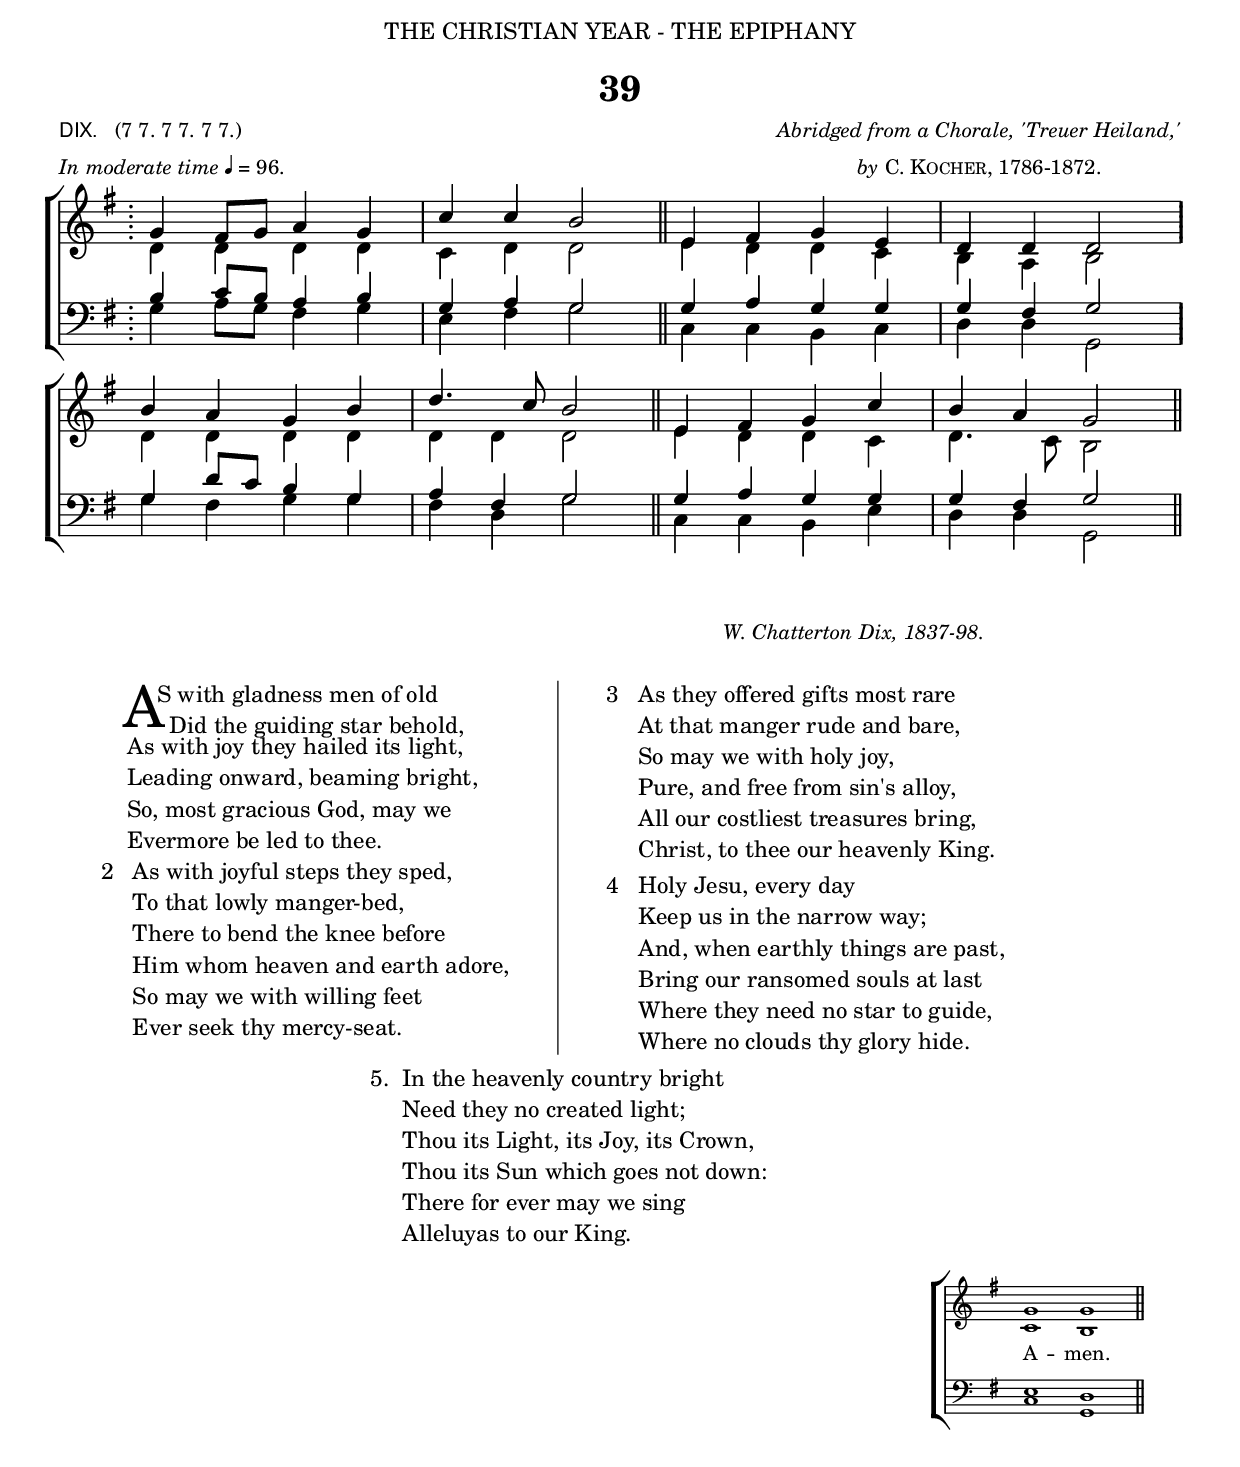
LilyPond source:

%%% 092.png
%%%Hymn 39 Dix "As with Gladness Men of Old"
%%% Version 2 Reset fonts

\version "2.10"

\header {
  dedication = \markup { \center-align { "THE CHRISTIAN YEAR - THE EPIPHANY"
		\hspace #0.1 }}	
  title = "39"
  meter = \markup { \small { \column {  \line { \sans {"DIX."} \hspace #1 \roman {"(7 7. 7 7. 7 7.)"}} 	          
	  \line { \italic {In moderate time} \fontsize #-5 \general-align #Y #DOWN \note #"4" #1 = 96.} } } }
  arranger = \markup { \small { \center-align { 
		 \line{ \italic {"Abridged from a Chorale, 'Treuer Heiland,'" } }
                 \line { \italic "by" \smallCaps "C. Kocher, 1786-1872."}}}}
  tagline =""
}

%%%%%%%%%%%%%%%%%%%%%%%%%%%%%%%%%%%%macros

%%prints a repeat sign glyph comprising 4 dots and two thin bars
fdendrepeat = {\once \override Staff.BarLine #'stencil = #ly:text-interface::print 
	\once \override Staff.BarLine #'text = \markup  {  \line { \raise #1.4 \override #'(baseline-skip . 1.0)  \column { \with-color #black {  \fontsize #2 . \fontsize #2 . \fontsize #2 . \fontsize #2 .} }
	                                                  \hspace #-1 \filled-box #'(0 . 0.15) #'(-2 . 2) #0
							  \hspace #-0.9 \filled-box #'(0 . 0.15) #'(-2 . 2) #0
	
	} }	
        \bar "||"} 

%%prints a repeat sign glyph comprising 4 dots. Used only to begin a repeat at the start of a piece where \bar ":" does not work	
fdstartrepeat =  {\once \override Staff.BarLine #'stencil = #ly:text-interface::print 
	          \once \override Staff.BarLine #'text = \markup  { \line { \hspace #0 \override #'(baseline-skip . 1.0) 
	                                                 \raise #1.4 \column { \with-color #black { 
							                \fontsize #2 . \fontsize #2 . \fontsize #2 . \fontsize #2 .} }
	          } }	
                 \bar "|:"}

%%%%%%%%%%%%%%%%%%%%%%%%%%%%%%%% end of macro definitions


global = {
 \time 4/4
 \key g\major 
 \set Staff.midiInstrument = "church organ" 
}


soprano = \relative c' { 
  \fdstartrepeat g'4 fis8 g8 a4 g4 | c4 c4 b2 \bar "||" e,4 fis4 g4 e4 | d4 d4 d2 \fdendrepeat |  \break
  b'4 a4 g4 b4 | d4. c8 b2 \bar "||" e,4 fis4 g4 c4 | b4 a4 g2 \bar "||"
}


alto = \relative c' {
  \fdstartrepeat d4 d4 d4 d4 | c4 d4 d2 \bar "||" e4 d4 d4 c4 | b4 a4 b2 \fdendrepeat | 
  d4 d4 d4 d4 | d4 d4 d2 | e4 d4 d4 c4 | d4. c8 b2 \bar "||"
}


tenor = \relative c { \clef bass
  \fdstartrepeat b'4 c8 b8 a4 b4 | g4 a4 g2 \bar "||" g4 a4 g4 g4 | g4 fis4 g2 \fdendrepeat | 
  g4 d'8 c8 b4 g4 | a4 fis4 g2 | g4 a4 g4 g4 | g4 fis4 g2 \bar "||"
}


bass = \relative c { \clef bass
  \fdstartrepeat g'4 a8 g8 fis4 g4 | e4 fis4 g2 \bar "||" c,4 c4 b4 c4 | d4 d4 g,2 \fdendrepeat | 
  g'4 fis4 g4 g4 | fis4 d4 g2 | c,4 c4 b4 e4 | d4 d4 g,2 \bar "||"
}


#(ly:set-option 'point-and-click #f)

\paper {
  #(set-paper-size "a4")
  top-margin = 2\mm
  bottom-margin = 3\mm
  print-page-number = ##f
  between-system-space = #2
  ragged-last-bottom = ##t
  ragged-bottom = ##t
}

\book{

\score{
\new ChoirStaff	
 <<

	\context Staff = upper << 
	\context Voice = sopranos { \voiceOne \global \soprano }
	\context Voice = altos    {\voiceTwo \global \alto }
	                      >>
        
	\context Staff = lower <<
	\context Voice = tenors { \voiceOne \global \tenor }
	\context Voice = basses { \voiceTwo \global \bass }
			        >> 
			      

 >>
\layout {
		indent=0
		\context { \Score \remove "Bar_number_engraver" }
		\context { \Staff \remove "Time_signature_engraver" }
		\context { \Score \remove "Mark_engraver"  }
                \context { \Staff \consists "Mark_engraver"  }
	}
	
} %%score bracket


\markup { \hspace #4   %%add space as necc. to center the column
          \column { %% super column of everything
	    \line { \hspace #60 \small \italic {W. Chatterton Dix, 1837-98.}}
	    \line { %% a master line of 3 columns
              \column { %% column 1
	      \hspace #0.2 % adds vertical spacing between verses
          \column {
		  \line { \hspace #2.2 \column { \lower #2.4 \fontsize #8 "A" }   %%Drop Cap goes here
			 \hspace #-1.4    %% adjust this if other letters are too far from Drop Cap
			\column  { \raise #0.0 "S with gladness men of old" "  Did the guiding star behold," } }          
	          \line { \hspace #2.5  %%adjust hspace until this line left edge is flush with Drop Cap
			\lower  #1.56  %%adjust this until the line spacing looks right
			\column {   
				"As with joy they hailed its light,"
				"Leading onward, beaming bright,"
				"So, most gracious God, may we"
				"Evermore be led to thee."
			  		}}
	           } %% finish stanza 1
		  
		   \hspace #0.2 % adds vertical spacing between verses
		   \line { "2  "
		       \column {	     
			       "As with joyful steps they sped,"
			       "To that lowly manger-bed,"
			       "There to bend the knee before"
			       "Him whom heaven and earth adore,"
			       "So may we with willing feet"
			       "Ever seek thy mercy-seat."
		   }}
		       }  %% finish Page column 1
		
	\hspace #4 %%adds horizontal space columns 1 and 2   
			   
	\column { \filled-box #'(0.0 . 0.1) #'( -37 . -1) #0 }       %%Column 2. This is the line dviding the columns 1 and 3. 
			   	   
	\hspace #4 %%adds horizontal space between columns 2 and 3
	   
	\column { %%start page column 3		
		\hspace #0.1 % adds vertical spacing between verses
		\line { "3  "
		    \column {	     
			    "As they offered gifts most rare"
			    "At that manger rude and bare,"
			    "So may we with holy joy,"
			    "Pure, and free from sin's alloy,"
			    "All our costliest treasures bring,"
			    "Christ, to thee our heavenly King."	   
	   }} 
	   	\hspace #0.1 % adds vertical spacing between verses
		\line { "4  "
		    \column {    
			    "Holy Jesu, every day"
			    "Keep us in the narrow way;"
			    "And, when earthly things are past,"
			    "Bring our ransomed souls at last"
			    "Where they need no star to guide,"
			    "Where no clouds thy glory hide."
 	   }}  
  
	  } %% end column 3
	  } %% master line bracket
	  
	  \hspace #0.2
	  \line { \hspace #26 "5. "
             \column {    
		     "In the heavenly country bright"
		     "Need they no created light;"
		     "Thou its Light, its Joy, its Crown,"
		     "Thou its Sun which goes not down:"
		     "There for ever may we sing"
		     "Alleluyas to our King."
 	   }} %% end last stanza
          } %% page super column bracket
} %%markup bracket



%%%%%%%%%%%%%%%% This next section of code is for
%%%%%%%%%%%%%%%% unfolding the repeats and generating the midi
%%%%%%%%%%%%%%%% Not needed for visual layout
                

\score { 
\new ChoirStaff 
<<

\new Staff = "soprano" {\relative c' {\clef treble \global  \set Staff.midiInstrument = "church organ"
  \unfoldRepeats  { \repeat volta 2 {g'4 fis8 g8 a4 g4 | c4 c4 b2 \bar "||" e,4 fis4 g4 e4 | d4 d4 d2 | }} \break
  b'4 a4 g4 b4 | d4. c8 b2 \bar "||" e,4 fis4 g4 c4 | b4 a4 g2 \bar "||"
}
}

\new Staff = "alto" {\relative c' {\clef treble \global  \set Staff.midiInstrument = "church organ"
  \unfoldRepeats {  \repeat volta 2 { d4 d4 d4 d4 | c4 d4 d2 \bar "||" e4 d4 d4 c4 | b4 a4 b2 | }}
  d4 d4 d4 d4 | d4 d4 d2 | e4 d4 d4 c4 | d4. c8 b2 \bar "||"
}	
}

\new Staff = "tenor" { \relative c {\clef bass \global  \set Staff.midiInstrument = "church organ"
  \unfoldRepeats { \repeat volta 2 { b'4 c8 b8 a4 b4 | g4 a4 g2 \bar "||" g4 a4 g4 g4 | g4 fis4 g2 | } }
  g4 d'8 c8 b4 g4 | a4 fis4 g2 | g4 a4 g4 g4 | g4 fis4 g2 \bar "||"
} 
}


\new Staff = "bass" { \relative c { \clef bass \global  \set Staff.midiInstrument = "church organ"
  \unfoldRepeats { \repeat volta 2 { g'4 a8 g8 fis4 g4 | e4 fis4 g2 \bar "||" c,4 c4 b4 c4 | d4 d4 g,2 | } }
  g'4 fis4 g4 g4 | fis4 d4 g2 | c,4 c4 b4 e4 | d4 d4 g,2 \bar "||"
}
}


>>
	
\midi { 
   \context {
       \Score 
       tempoWholesPerMinute = #(ly:make-moment 96 4)
            }
       }

} %% midi score bracket

%% Amen score block
\score{
  \new ChoirStaff
   <<
        \context Staff = upper \with { fontSize = #-3  \override StaffSymbol #'staff-space = #(magstep -2) }  
	                     << 
	\context Voice = "sopranos" { \relative c' { \time 4/2 \key g\major \set Staff.midiInstrument = "church organ" 
		                                     \voiceOne g'1 g1 \bar "||"
 }}
	\context Voice = "altos"    { \relative c' { \time 4/2 \key g\major \set Staff.midiInstrument = "church organ" 
		                                      \voiceTwo c1 b1 \bar "||"
 }}
	                      >>
			  
	\context Lyrics \lyricsto "altos" { \override LyricText #'font-size = #-1 A -- men. }
	
	\context Staff = lower \with { fontSize = #-3  \override StaffSymbol #'staff-space = #(magstep -2) }  
	                       <<
	\context Voice = "tenors" { \relative c { \time 4/2 \key g\major \set Staff.midiInstrument = "church organ" 
		                                  \clef bass \voiceThree e1 d1 \bar "||"
 }}
	\context Voice = "basses" { \relative c { \time 4/2 \key g\major \set Staff.midiInstrument = "church organ" 
	                                           \clef bass \voiceFour  c1 g1 \bar "||"
 }}
			        >> 
  >>			      
\header { breakbefore = ##f piece = " " opus = " " }

\layout { 
	ragged-right = ##t
	indent = 15\cm
	\context { \Staff \remove Time_signature_engraver }
       }

\midi { \context { \Score tempoWholesPerMinute = #(ly:make-moment 96 4) }}  %%Amen midi 

} 	
	

} %% book bracket